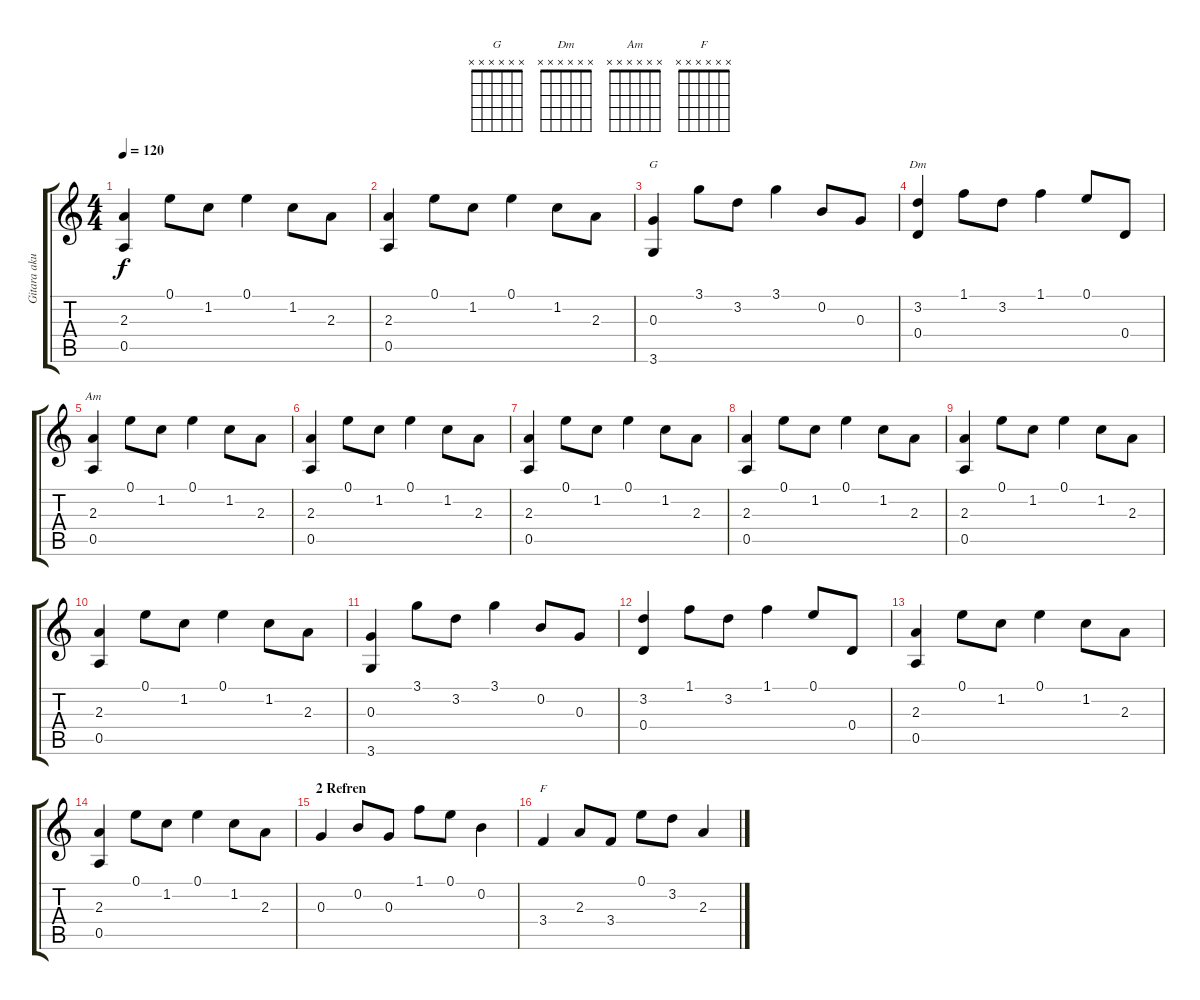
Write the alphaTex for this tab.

\track ("Gitara akustyczna" "Gitara aku") {instrument acousticguitarsteel}
\staff {score tabs}
\tuning (E4 B3 G3 D3 A2 E2) {hide}
\chord ("G" x x x x x x) {firstfret 0}
\chord ("Dm" x x x x x x) {firstfret 0}
\chord ("Am" x x x x x x) {firstfret 0}
\chord ("F" x x x x x x) {firstfret 0}
\ts (4 4)
\tempo 120
\clef g2
\ks c
(2.3 0.5).4{dy f} 0.1.8 1.2.8 0.1.4 1.2.8 2.3.8 |
(2.3 0.5).4 0.1.8 1.2.8 0.1.4 1.2.8 2.3.8 |
(0.3 3.6).4{ch "G"} 3.1.8 3.2.8 3.1.4 0.2.8 0.3.8 |
(3.2 0.4).4{ch "Dm"} 1.1.8 3.2.8 1.1.4 0.1.8 0.4.8 |
(2.3 0.5).4{ch "Am"} 0.1.8 1.2.8 0.1.4 1.2.8 2.3.8 |
(2.3 0.5).4 0.1.8 1.2.8 0.1.4 1.2.8 2.3.8 |
(2.3 0.5).4 0.1.8 1.2.8 0.1.4 1.2.8 2.3.8 |
(2.3 0.5).4 0.1.8 1.2.8 0.1.4 1.2.8 2.3.8 |
(2.3 0.5).4 0.1.8 1.2.8 0.1.4 1.2.8 2.3.8 |
(2.3 0.5).4 0.1.8 1.2.8 0.1.4 1.2.8 2.3.8 |
(0.3 3.6).4 3.1.8 3.2.8 3.1.4 0.2.8 0.3.8 |
(3.2 0.4).4 1.1.8 3.2.8 1.1.4 0.1.8 0.4.8 |
(2.3 0.5).4 0.1.8 1.2.8 0.1.4 1.2.8 2.3.8 |
(2.3 0.5).4 0.1.8 1.2.8 0.1.4 1.2.8 2.3.8 |
\section ("" "2 Refren")
0.3.4 0.2.8 0.3.8 1.1.8 0.1.8 0.2.4 |
3.4.4{ch "F"} 2.3.8 3.4.8 0.1.8 3.2.8 2.3.4
